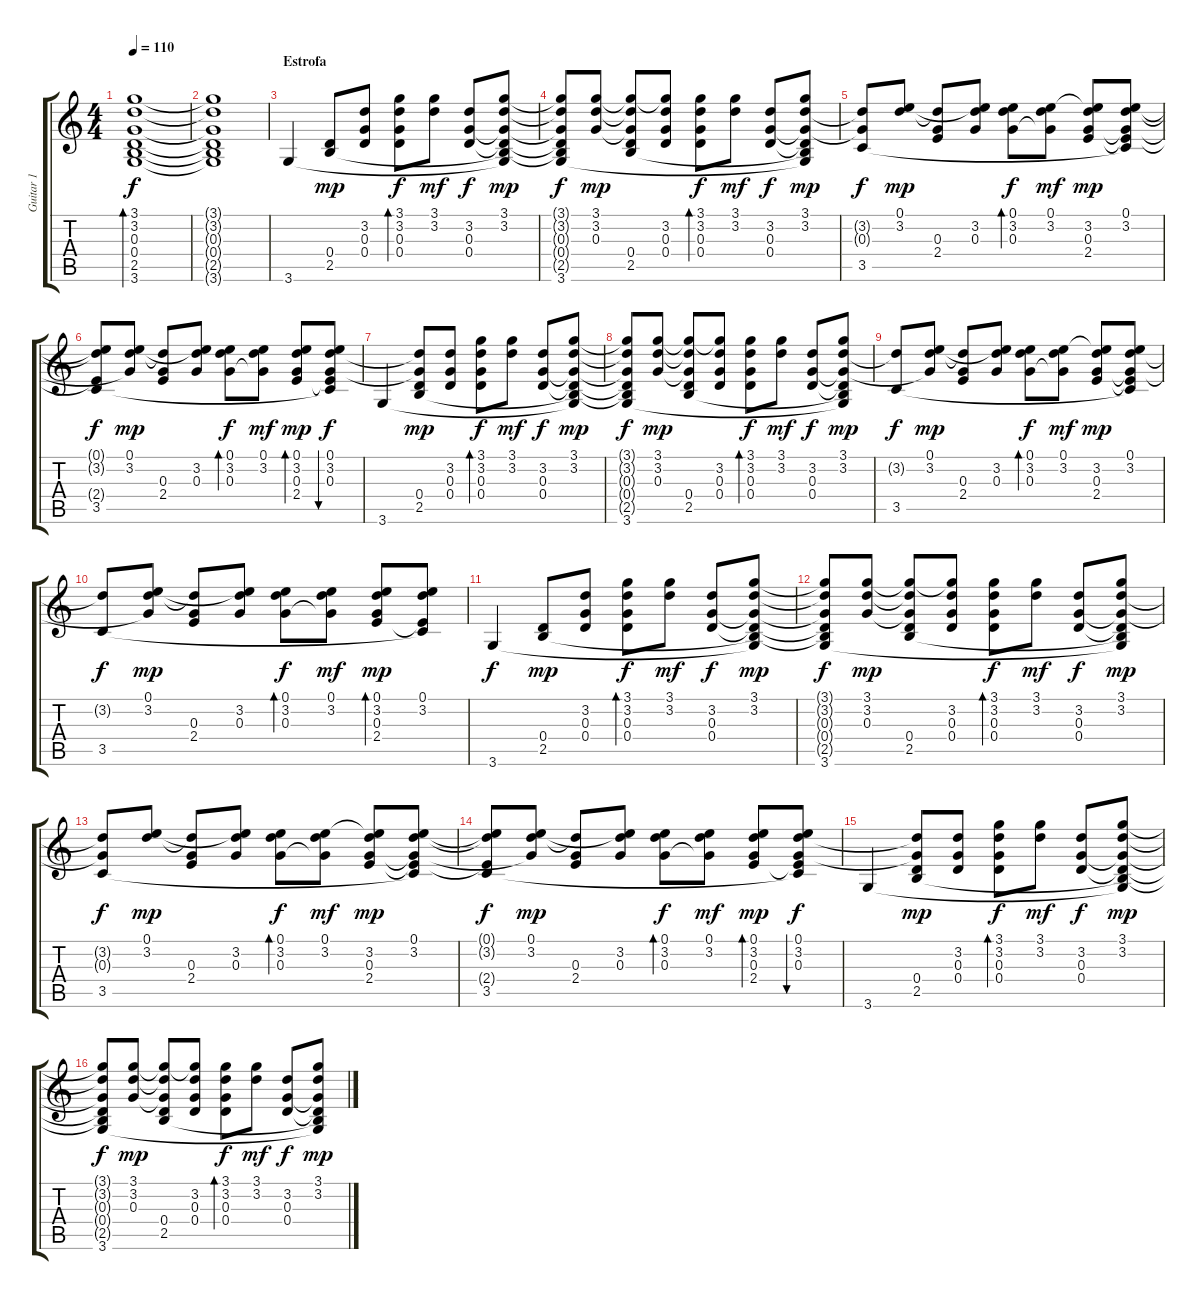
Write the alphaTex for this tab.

\track ("Guitar 1" "Guitar 1") {instrument electricguitarjazz}
\staff {score tabs}
\tuning (E4 B3 G3 D3 A2 E2) {hide}
\ts (4 4)
\tempo 110
\clef g2
\ks c
(3.1 3.2 0.3 0.4 2.5 3.6).1{bd 60 dy f} |
(3.1{t} 3.2{t} 0.3{t} 0.4{t} 2.5{t} 3.6{t}).1 |
\section ("" "Estrofa")
3.6.4 (0.4 2.5).8{dy mp} (3.2 0.3 0.4).8 (3.1 3.2 0.3 0.4).8{bd 60 dy f} (3.1 3.2).8{dy mf} (3.2 0.3 0.4).8{dy f} (3.1 3.2 0.3{t} 0.4{t} 2.5{t} 3.6{t}).8{dy mp} |
(3.1{t} 3.2{t} 0.3{t} 0.4{t} 2.5{t} 3.6).8{dy f} (3.1 3.2 0.3).8{dy mp} (3.1{t} 3.2{t} 0.3{t} 0.4 2.5).8 (3.1{t} 3.2 0.3 0.4).8 (3.1 3.2 0.3 0.4).8{bd 60 dy f} (3.1 3.2).8{dy mf} (3.2 0.3 0.4).8{dy f} (3.1 3.2 0.3{t} 0.4{t} 2.5{t} 3.6{t}).8{dy mp} |
(3.2{t} 0.3{t} 3.5).8{dy f} (0.1 3.2).8{dy mp} (3.2{t} 0.3 2.4).8 (0.1{t} 3.2 0.3).8 (0.1 3.2 0.3).8{bd 60 dy f} (0.1 3.2 0.3{t}).8{dy mf} (0.1{t} 3.2 0.3 2.4).8{dy mp} (0.1 3.2 0.3{t} 2.4{t} 3.5{t}).8 |
(0.1{t} 3.2{t} 2.4{t} 3.5).8{dy f} (0.1 3.2 0.3{t}).8{dy mp} (3.2{t} 0.3 2.4).8 (0.1{t} 3.2 0.3).8 (0.1 3.2 0.3).8{bd 60 dy f} (0.1 3.2 0.3{t}).8{dy mf} (0.1 3.2 0.3 2.4).8{bd 60 dy mp} (0.1 3.2 0.3 2.4{t} 3.5{t}).8{bu 60 dy f} |
3.6.4 (3.2{t} 0.3{t} 0.4 2.5).8{dy mp} (3.2 0.3 0.4).8 (3.1 3.2 0.3 0.4).8{bd 60 dy f} (3.1 3.2).8{dy mf} (3.2 0.3 0.4).8{dy f} (3.1 3.2 0.3{t} 0.4{t} 2.5{t} 3.6{t}).8{dy mp} |
(3.1{t} 3.2{t} 0.3{t} 0.4{t} 2.5{t} 3.6).8{dy f} (3.1 3.2 0.3).8{dy mp} (3.1{t} 3.2{t} 0.3{t} 0.4 2.5).8 (3.1{t} 3.2 0.3 0.4).8 (3.1 3.2 0.3 0.4).8{bd 60 dy f} (3.1 3.2).8{dy mf} (3.2 0.3 0.4).8{dy f} (3.1 3.2 0.3{t} 0.4{t} 2.5{t} 3.6{t}).8{dy mp} |
(3.2{t} 3.5).8{dy f} (0.1 3.2 0.3{t}).8{dy mp} (3.2{t} 0.3 2.4).8 (0.1{t} 3.2 0.3).8 (0.1 3.2 0.3).8{bd 60 dy f} (0.1 3.2 0.3{t}).8{dy mf} (0.1{t} 3.2 0.3 2.4).8{dy mp} (0.1 3.2 0.3{t} 2.4{t} 3.5{t}).8 |
(3.2{t} 3.5).8{dy f} (0.1 3.2 0.3{t}).8{dy mp} (3.2{t} 0.3 2.4).8 (0.1{t} 3.2 0.3).8 (0.1 3.2 0.3).8{bd 60 dy f} (0.1 3.2 0.3{t}).8{dy mf} (0.1 3.2 0.3 2.4).8{bd 60 dy mp} (0.1 3.2 2.4{t} 3.5{t}).8 |
3.6.4{dy f} (0.4 2.5).8{dy mp} (3.2 0.3 0.4).8 (3.1 3.2 0.3 0.4).8{bd 60 dy f} (3.1 3.2).8{dy mf} (3.2 0.3 0.4).8{dy f} (3.1 3.2 0.3{t} 0.4{t} 2.5{t} 3.6{t}).8{dy mp} |
(3.1{t} 3.2{t} 0.3{t} 0.4{t} 2.5{t} 3.6).8{dy f} (3.1 3.2 0.3).8{dy mp} (3.1{t} 3.2{t} 0.3{t} 0.4 2.5).8 (3.1{t} 3.2 0.3 0.4).8 (3.1 3.2 0.3 0.4).8{bd 60 dy f} (3.1 3.2).8{dy mf} (3.2 0.3 0.4).8{dy f} (3.1 3.2 0.3{t} 0.4{t} 2.5{t} 3.6{t}).8{dy mp} |
(3.2{t} 0.3{t} 3.5).8{dy f} (0.1 3.2).8{dy mp} (3.2{t} 0.3 2.4).8 (0.1{t} 3.2 0.3).8 (0.1 3.2 0.3).8{bd 60 dy f} (0.1 3.2 0.3{t}).8{dy mf} (0.1{t} 3.2 0.3 2.4).8{dy mp} (0.1 3.2 0.3{t} 2.4{t} 3.5{t}).8 |
(0.1{t} 3.2{t} 2.4{t} 3.5).8{dy f} (0.1 3.2 0.3{t}).8{dy mp} (3.2{t} 0.3 2.4).8 (0.1{t} 3.2 0.3).8 (0.1 3.2 0.3).8{bd 60 dy f} (0.1 3.2 0.3{t}).8{dy mf} (0.1 3.2 0.3 2.4).8{bd 60 dy mp} (0.1 3.2 0.3 2.4{t} 3.5{t}).8{bu 60 dy f} |
3.6.4 (3.2{t} 0.3{t} 0.4 2.5).8{dy mp} (3.2 0.3 0.4).8 (3.1 3.2 0.3 0.4).8{bd 60 dy f} (3.1 3.2).8{dy mf} (3.2 0.3 0.4).8{dy f} (3.1 3.2 0.3{t} 0.4{t} 2.5{t} 3.6{t}).8{dy mp} |
(3.1{t} 3.2{t} 0.3{t} 0.4{t} 2.5{t} 3.6).8{dy f} (3.1 3.2 0.3).8{dy mp} (3.1{t} 3.2{t} 0.3{t} 0.4 2.5).8 (3.1{t} 3.2 0.3 0.4).8 (3.1 3.2 0.3 0.4).8{bd 60 dy f} (3.1 3.2).8{dy mf} (3.2 0.3 0.4).8{dy f} (3.1 3.2 0.3{t} 0.4{t} 2.5{t} 3.6{t}).8{dy mp}
